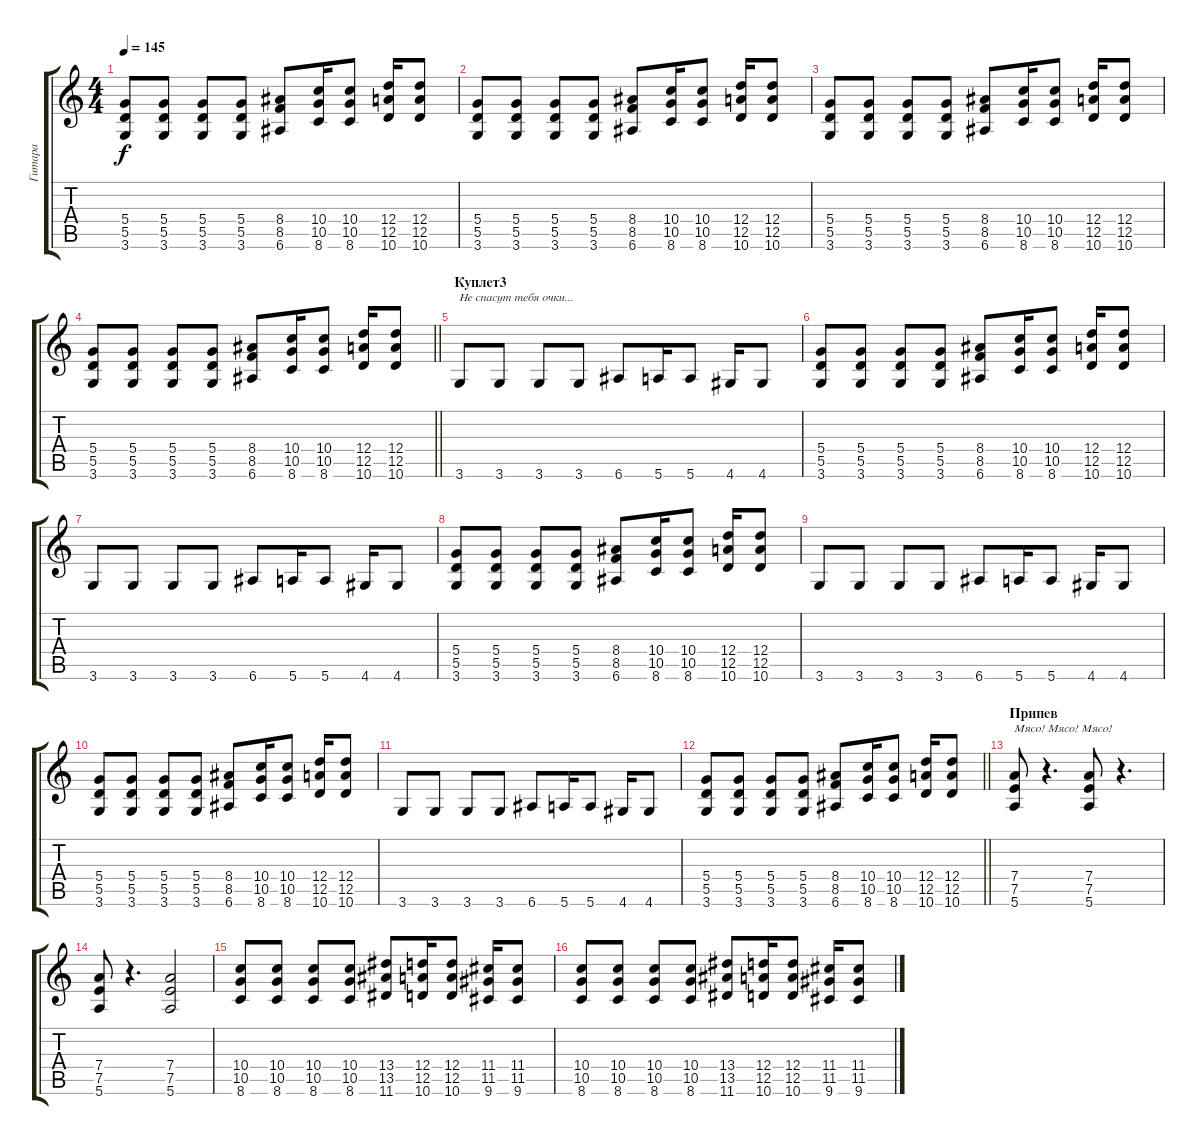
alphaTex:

\track ("Гитара" "Гитара") {instrument overdrivenguitar}
\staff {score tabs}
\tuning (E4 B3 G3 D3 A2 E2) {hide}
\ts (4 4)
\tempo 145
\clef g2
\ks c
(5.4 5.5 3.6).8{dy f} (5.4 5.5 3.6).8 (5.4 5.5 3.6).8 (5.4 5.5 3.6).8 (8.4 8.5 6.6).8 (10.4 10.5 8.6).16 (10.4 10.5 8.6).8 (12.4 12.5 10.6).16 (12.4 12.5 10.6).8 |
(5.4 5.5 3.6).8 (5.4 5.5 3.6).8 (5.4 5.5 3.6).8 (5.4 5.5 3.6).8 (8.4 8.5 6.6).8 (10.4 10.5 8.6).16 (10.4 10.5 8.6).8 (12.4 12.5 10.6).16 (12.4 12.5 10.6).8 |
(5.4 5.5 3.6).8 (5.4 5.5 3.6).8 (5.4 5.5 3.6).8 (5.4 5.5 3.6).8 (8.4 8.5 6.6).8 (10.4 10.5 8.6).16 (10.4 10.5 8.6).8 (12.4 12.5 10.6).16 (12.4 12.5 10.6).8 |
\barLineRight lightlight
(5.4 5.5 3.6).8 (5.4 5.5 3.6).8 (5.4 5.5 3.6).8 (5.4 5.5 3.6).8 (8.4 8.5 6.6).8 (10.4 10.5 8.6).16 (10.4 10.5 8.6).8 (12.4 12.5 10.6).16 (12.4 12.5 10.6).8 |
\section ("" "Куплет3")
3.6.8{txt "Не спасут тебя очки..."} 3.6.8 3.6.8 3.6.8 6.6.8 5.6.16 5.6.8 4.6.16 4.6.8 |
(5.4 5.5 3.6).8 (5.4 5.5 3.6).8 (5.4 5.5 3.6).8 (5.4 5.5 3.6).8 (8.4 8.5 6.6).8 (10.4 10.5 8.6).16 (10.4 10.5 8.6).8 (12.4 12.5 10.6).16 (12.4 12.5 10.6).8 |
3.6.8 3.6.8 3.6.8 3.6.8 6.6.8 5.6.16 5.6.8 4.6.16 4.6.8 |
(5.4 5.5 3.6).8 (5.4 5.5 3.6).8 (5.4 5.5 3.6).8 (5.4 5.5 3.6).8 (8.4 8.5 6.6).8 (10.4 10.5 8.6).16 (10.4 10.5 8.6).8 (12.4 12.5 10.6).16 (12.4 12.5 10.6).8 |
3.6.8 3.6.8 3.6.8 3.6.8 6.6.8 5.6.16 5.6.8 4.6.16 4.6.8 |
(5.4 5.5 3.6).8 (5.4 5.5 3.6).8 (5.4 5.5 3.6).8 (5.4 5.5 3.6).8 (8.4 8.5 6.6).8 (10.4 10.5 8.6).16 (10.4 10.5 8.6).8 (12.4 12.5 10.6).16 (12.4 12.5 10.6).8 |
3.6.8 3.6.8 3.6.8 3.6.8 6.6.8 5.6.16 5.6.8 4.6.16 4.6.8 |
\barLineRight lightlight
(5.4 5.5 3.6).8 (5.4 5.5 3.6).8 (5.4 5.5 3.6).8 (5.4 5.5 3.6).8 (8.4 8.5 6.6).8 (10.4 10.5 8.6).16 (10.4 10.5 8.6).8 (12.4 12.5 10.6).16 (12.4 12.5 10.6).8 |
\section ("" "Припев")
(7.4 7.5 5.6).8{txt "Мясо! Мясо! Мясо!"} r.4{d} (7.4 7.5 5.6).8 r.4{d} |
(7.4 7.5 5.6).8 r.4{d} (7.4 7.5 5.6).2 |
(10.4 10.5 8.6).8 (10.4 10.5 8.6).8 (10.4 10.5 8.6).8 (10.4 10.5 8.6).8 (13.4 13.5 11.6).8 (12.4 12.5 10.6).16 (12.4 12.5 10.6).8 (11.4 11.5 9.6).16 (11.4 11.5 9.6).8 |
(10.4 10.5 8.6).8 (10.4 10.5 8.6).8 (10.4 10.5 8.6).8 (10.4 10.5 8.6).8 (13.4 13.5 11.6).8 (12.4 12.5 10.6).16 (12.4 12.5 10.6).8 (11.4 11.5 9.6).16 (11.4 11.5 9.6).8
